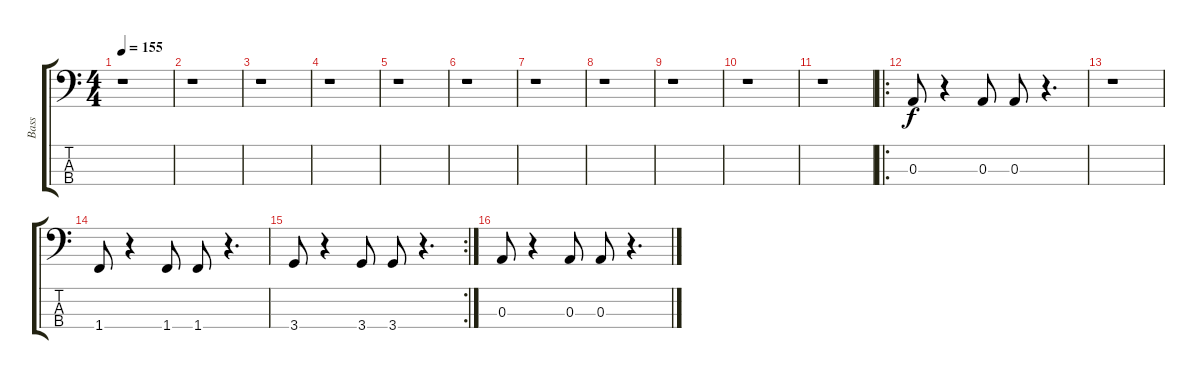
\track ("Bass" "Bass") {instrument electricbassfinger}
\staff {score tabs}
\tuning (G2 D2 A1 E1) {hide}
\ts (4 4)
\tempo 155
\clef f4
\ks c
r.1{dy f instrument electricbassfinger} |
r.1 |
r.1 |
r.1 |
r.1 |
r.1 |
r.1 |
r.1 |
r.1 |
r.1 |
r.1 |
\ro
0.3.8 r.4 0.3.8 0.3.8 r.4{d} |
r.1 |
1.4.8 r.4 1.4.8 1.4.8 r.4{d} |
\rc 2
3.4.8 r.4 3.4.8 3.4.8 r.4{d} |
0.3.8 r.4 0.3.8 0.3.8 r.4{d}
